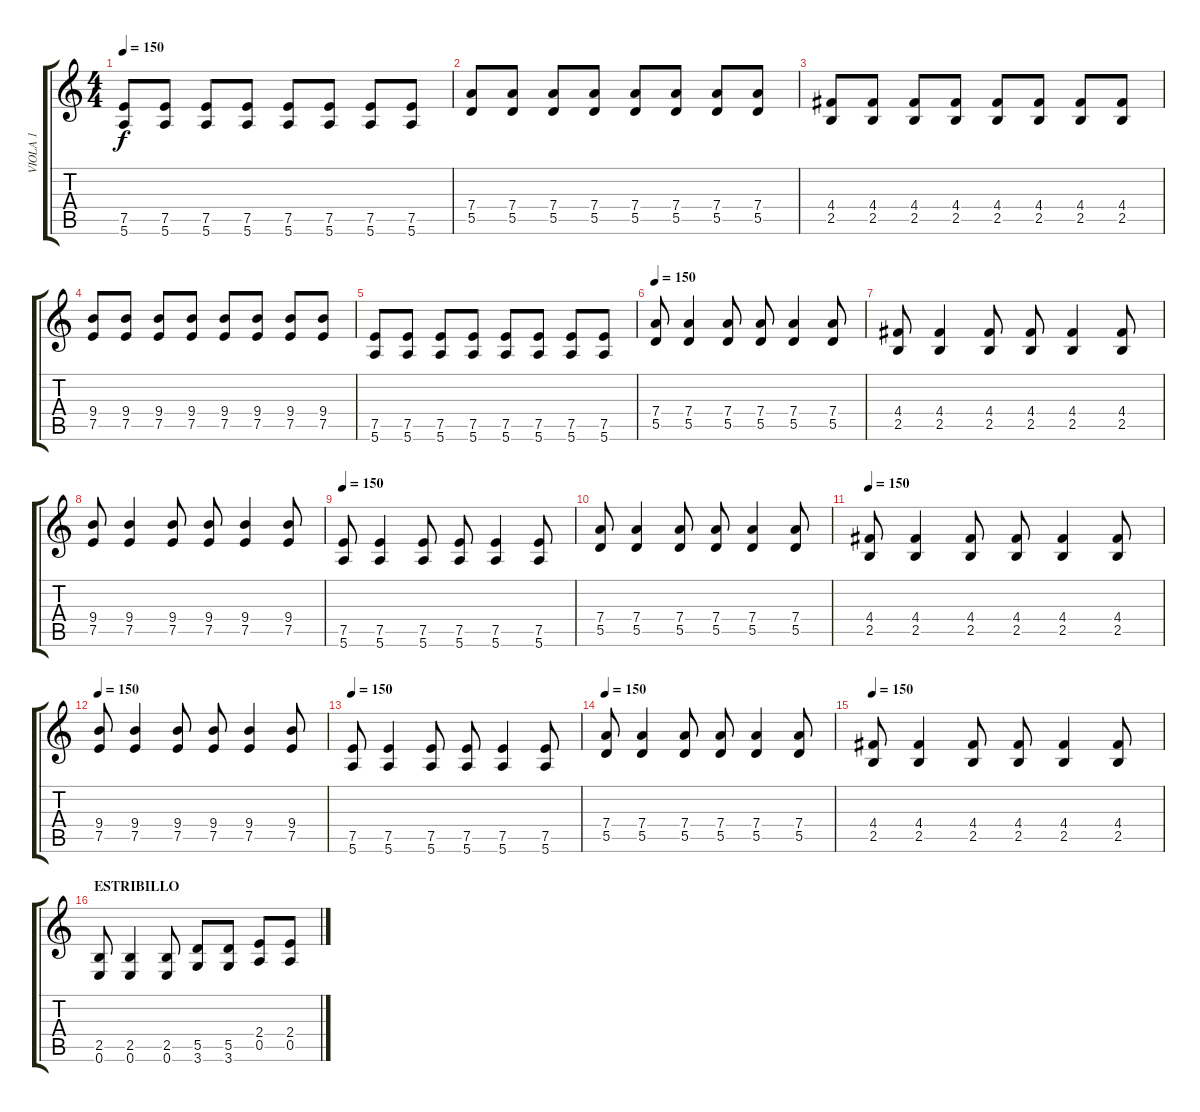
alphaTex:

\track ("VIOLA 1" "VIOLA 1") {instrument overdrivenguitar}
\staff {score tabs}
\tuning (E4 B3 G3 D3 A2 E2) {hide}
\ts (4 4)
\tempo 150
\clef g2
\ks c
(7.5 5.6).8{dy f} (7.5 5.6).8 (7.5 5.6).8 (7.5 5.6).8 (7.5 5.6).8 (7.5 5.6).8 (7.5 5.6).8 (7.5 5.6).8 |
(7.4 5.5).8 (7.4 5.5).8 (7.4 5.5).8 (7.4 5.5).8 (7.4 5.5).8 (7.4 5.5).8 (7.4 5.5).8 (7.4 5.5).8 |
(4.4 2.5).8 (4.4 2.5).8 (4.4 2.5).8 (4.4 2.5).8 (4.4 2.5).8 (4.4 2.5).8 (4.4 2.5).8 (4.4 2.5).8 |
(9.4 7.5).8{instrument electricguitarmuted} (9.4 7.5).8 (9.4 7.5).8 (9.4 7.5).8 (9.4 7.5).8 (9.4 7.5).8 (9.4 7.5).8 (9.4 7.5).8 |
(7.5 5.6).8 (7.5 5.6).8 (7.5 5.6).8 (7.5 5.6).8 (7.5 5.6).8 (7.5 5.6).8 (7.5 5.6).8 (7.5 5.6).8 |
\tempo 150
(7.4 5.5).8{instrument overdrivenguitar} (7.4 5.5).4 (7.4 5.5).8 (7.4 5.5).8 (7.4 5.5).4 (7.4 5.5).8 |
(4.4 2.5).8 (4.4 2.5).4 (4.4 2.5).8 (4.4 2.5).8 (4.4 2.5).4 (4.4 2.5).8 |
(9.4 7.5).8 (9.4 7.5).4 (9.4 7.5).8 (9.4 7.5).8 (9.4 7.5).4 (9.4 7.5).8 |
\tempo 150
(7.5 5.6).8 (7.5 5.6).4 (7.5 5.6).8 (7.5 5.6).8 (7.5 5.6).4 (7.5 5.6).8 |
(7.4 5.5).8 (7.4 5.5).4 (7.4 5.5).8 (7.4 5.5).8 (7.4 5.5).4 (7.4 5.5).8 |
\tempo 150
(4.4 2.5).8 (4.4 2.5).4 (4.4 2.5).8 (4.4 2.5).8 (4.4 2.5).4 (4.4 2.5).8 |
\tempo 150
(9.4 7.5).8 (9.4 7.5).4 (9.4 7.5).8 (9.4 7.5).8 (9.4 7.5).4 (9.4 7.5).8 |
\tempo 150
(7.5 5.6).8 (7.5 5.6).4 (7.5 5.6).8 (7.5 5.6).8 (7.5 5.6).4 (7.5 5.6).8 |
\tempo 150
(7.4 5.5).8 (7.4 5.5).4 (7.4 5.5).8 (7.4 5.5).8 (7.4 5.5).4 (7.4 5.5).8 |
\tempo 150
(4.4 2.5).8 (4.4 2.5).4 (4.4 2.5).8 (4.4 2.5).8 (4.4 2.5).4 (4.4 2.5).8 |
\section ("" "ESTRIBILLO")
(2.5 0.6).8 (2.5 0.6).4 (2.5 0.6).8 (5.5 3.6).8 (5.5 3.6).8 (2.4 0.5).8 (2.4 0.5).8
